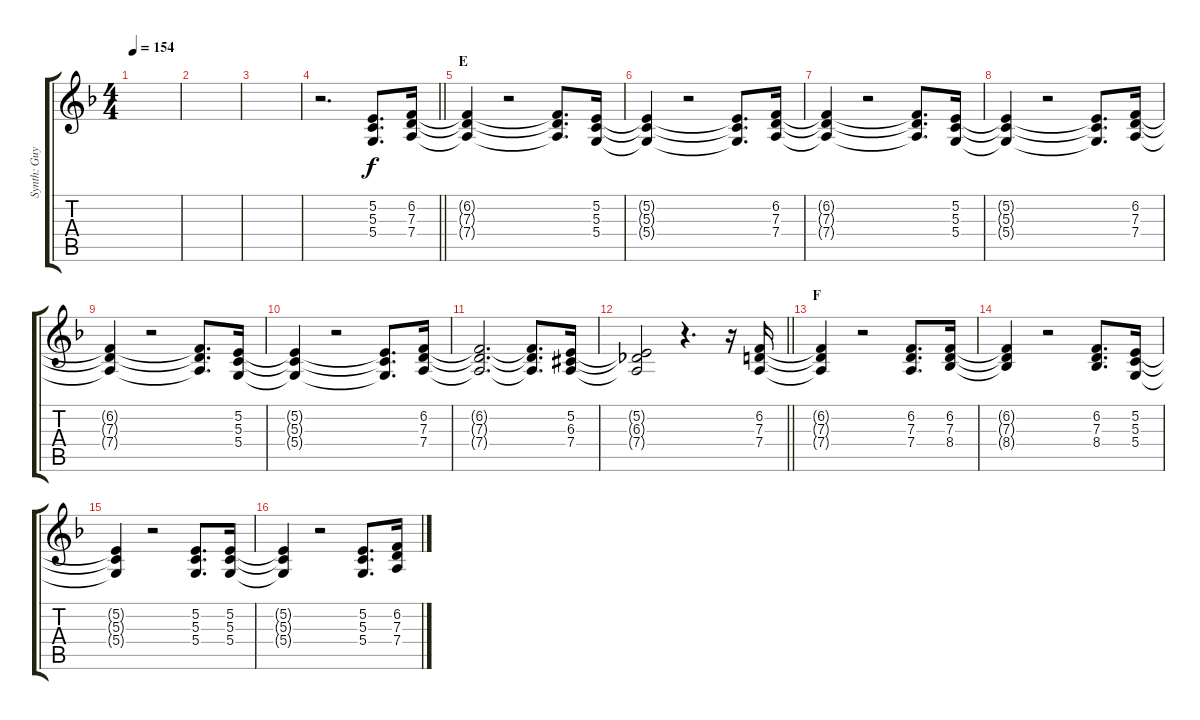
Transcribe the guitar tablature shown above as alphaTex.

\track ("Synth: Guy" "Synth: Guy") {instrument synthstrings1}
\staff {score tabs}
\tuning (E4 B3 G3 D3 A2 E2) {hide}
\ts (4 4)
\tempo 154
\clef g2
\ks f
|
|
|
\barLineRight lightlight
r.2{d} (5.2 5.3 5.4).8{d} (6.2 7.3 7.4).16 |
\section ("" "E")
(6.2{t} 7.3{t} 7.4{t}).4 r.2 (6.2{t} 7.3{t} 7.4{t}).8{d} (5.2 5.3 5.4).16 |
(5.2{t} 5.3{t} 5.4{t}).4 r.2 (5.2{t} 5.3{t} 5.4{t}).8{d} (6.2 7.3 7.4).16 |
(6.2{t} 7.3{t} 7.4{t}).4 r.2 (6.2{t} 7.3{t} 7.4{t}).8{d} (5.2 5.3 5.4).16 |
(5.2{t} 5.3{t} 5.4{t}).4 r.2 (5.2{t} 5.3{t} 5.4{t}).8{d} (6.2 7.3 7.4).16 |
(6.2{t} 7.3{t} 7.4{t}).4 r.2 (6.2{t} 7.3{t} 7.4{t}).8{d} (5.2 5.3 5.4).16 |
(5.2{t} 5.3{t} 5.4{t}).4 r.2 (5.2{t} 5.3{t} 5.4{t}).8{d} (6.2 7.3 7.4).16 |
(6.2{t} 7.3{t} 7.4{t}).2{d} (6.2{t} 7.3{t} 7.4{t}).8{d} (5.2 6.3{acc #} 7.4).16 |
\barLineRight lightlight
(5.2{t} 6.3{t} 7.4{t}).2 r.4{d} r.16 (6.2 7.3 7.4).16 |
\section ("" "F")
(6.2{t} 7.3{t} 7.4{t}).4 r.2 (6.2 7.3 7.4).8{d} (6.2 7.3 8.4).16 |
(6.2{t} 7.3{t} 8.4{t}).4 r.2 (6.2 7.3 8.4).8{d} (5.2 5.3 5.4).16 |
(5.2{t} 5.3{t} 5.4{t}).4 r.2 (5.2 5.3 5.4).8{d} (5.2 5.3 5.4).16 |
(5.2{t} 5.3{t} 5.4{t}).4 r.2 (5.2 5.3 5.4).8{d} (6.2 7.3 7.4).16
